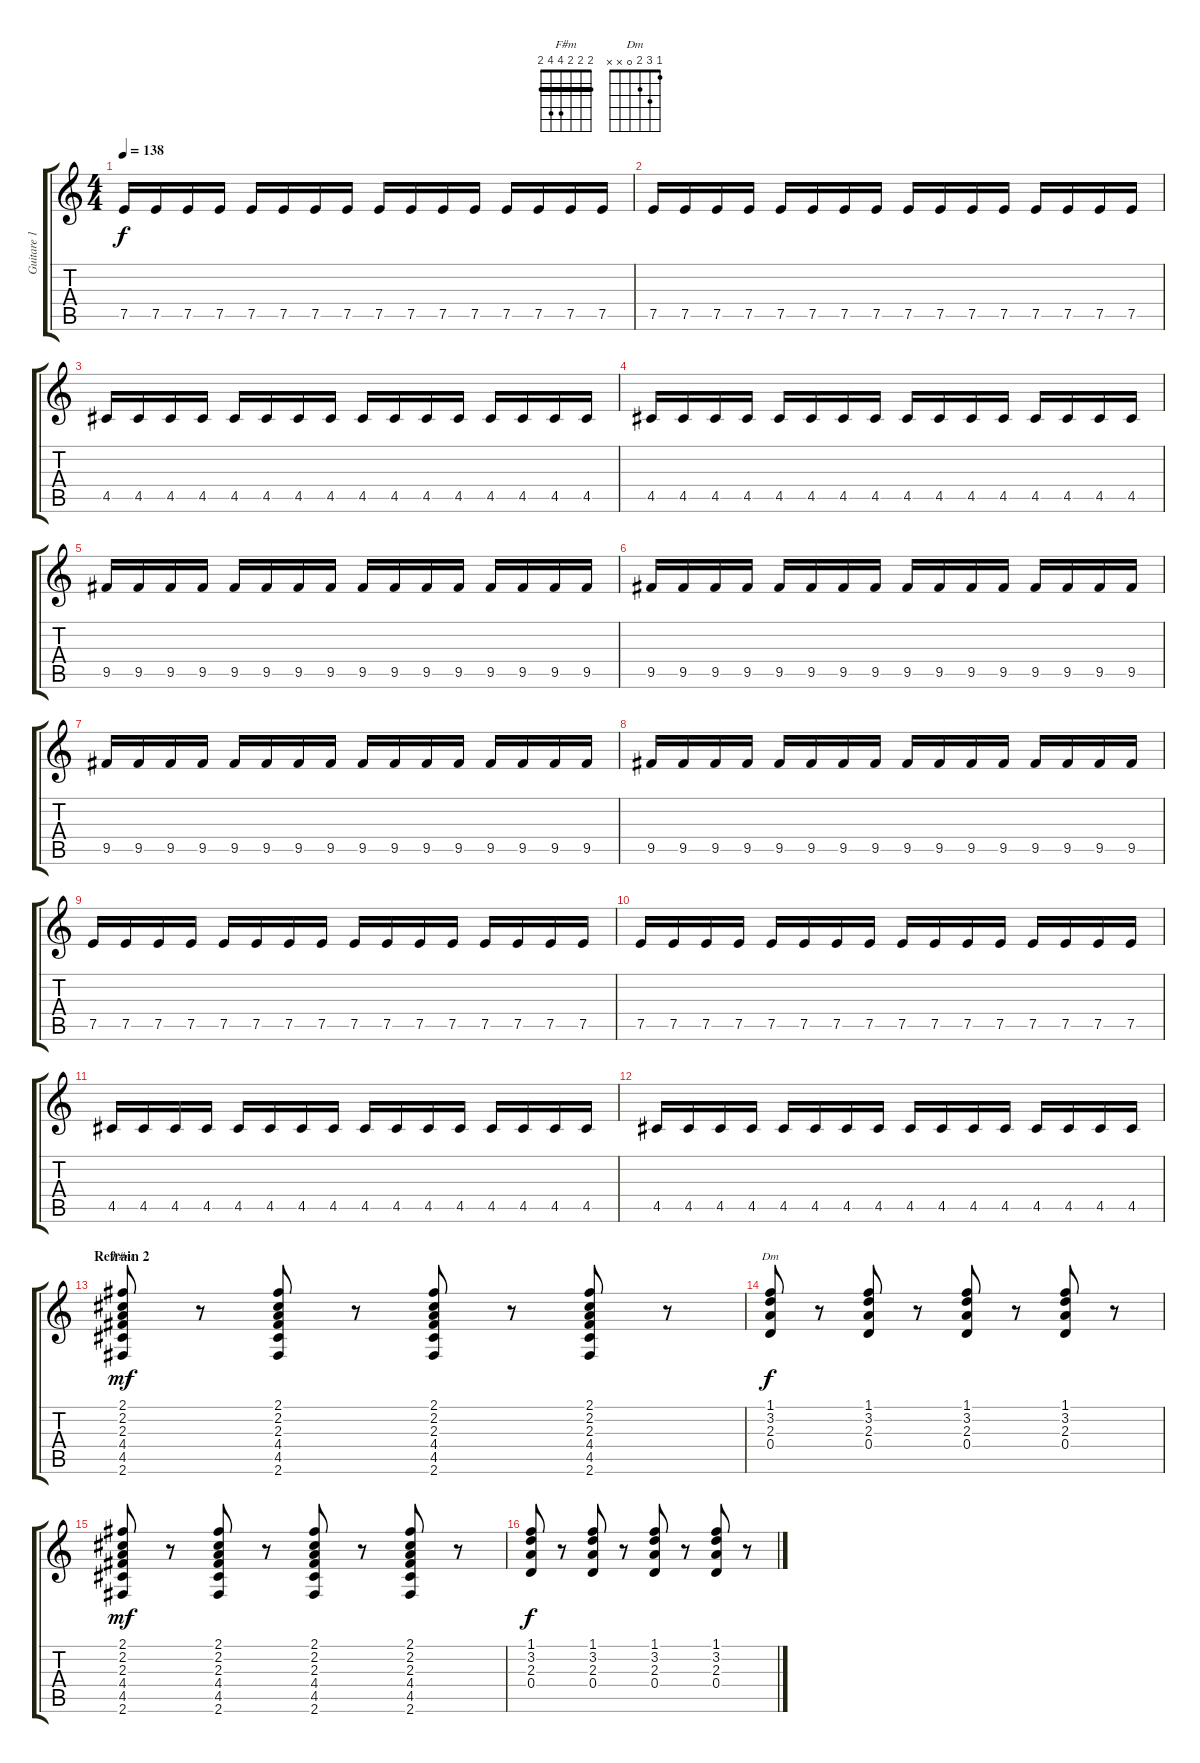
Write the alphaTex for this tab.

\track ("Guitare 1" "Guitare 1") {instrument electricguitarclean}
\staff {score tabs}
\tuning (E4 B3 G3 D3 A2 E2) {hide}
\chord ("F#m" 2 2 2 4 4 2) {barre 2}
\chord ("Dm" 1 3 2 0 x x)
\ts (4 4)
\tempo 138
\clef g2
\ks c
7.5.16{dy f} 7.5.16 7.5.16 7.5.16 7.5.16 7.5.16 7.5.16 7.5.16 7.5.16 7.5.16 7.5.16 7.5.16 7.5.16 7.5.16 7.5.16 7.5.16 |
7.5.16 7.5.16 7.5.16 7.5.16 7.5.16 7.5.16 7.5.16 7.5.16 7.5.16 7.5.16 7.5.16 7.5.16 7.5.16 7.5.16 7.5.16 7.5.16 |
4.5.16 4.5.16 4.5.16 4.5.16 4.5.16 4.5.16 4.5.16 4.5.16 4.5.16 4.5.16 4.5.16 4.5.16 4.5.16 4.5.16 4.5.16 4.5.16 |
4.5.16 4.5.16 4.5.16 4.5.16 4.5.16 4.5.16 4.5.16 4.5.16 4.5.16 4.5.16 4.5.16 4.5.16 4.5.16 4.5.16 4.5.16 4.5.16 |
9.5.16 9.5.16 9.5.16 9.5.16 9.5.16 9.5.16 9.5.16 9.5.16 9.5.16 9.5.16 9.5.16 9.5.16 9.5.16 9.5.16 9.5.16 9.5.16 |
9.5.16 9.5.16 9.5.16 9.5.16 9.5.16 9.5.16 9.5.16 9.5.16 9.5.16 9.5.16 9.5.16 9.5.16 9.5.16 9.5.16 9.5.16 9.5.16 |
9.5.16 9.5.16 9.5.16 9.5.16 9.5.16 9.5.16 9.5.16 9.5.16 9.5.16 9.5.16 9.5.16 9.5.16 9.5.16 9.5.16 9.5.16 9.5.16 |
9.5.16 9.5.16 9.5.16 9.5.16 9.5.16 9.5.16 9.5.16 9.5.16 9.5.16 9.5.16 9.5.16 9.5.16 9.5.16 9.5.16 9.5.16 9.5.16 |
7.5.16 7.5.16 7.5.16 7.5.16 7.5.16 7.5.16 7.5.16 7.5.16 7.5.16 7.5.16 7.5.16 7.5.16 7.5.16 7.5.16 7.5.16 7.5.16 |
7.5.16 7.5.16 7.5.16 7.5.16 7.5.16 7.5.16 7.5.16 7.5.16 7.5.16 7.5.16 7.5.16 7.5.16 7.5.16 7.5.16 7.5.16 7.5.16 |
4.5.16 4.5.16 4.5.16 4.5.16 4.5.16 4.5.16 4.5.16 4.5.16 4.5.16 4.5.16 4.5.16 4.5.16 4.5.16 4.5.16 4.5.16 4.5.16 |
4.5.16 4.5.16 4.5.16 4.5.16 4.5.16 4.5.16 4.5.16 4.5.16 4.5.16 4.5.16 4.5.16 4.5.16 4.5.16 4.5.16 4.5.16 4.5.16 |
\section ("" "Refrain 2")
(2.1 2.2 2.3 4.4 4.5 2.6).8{ch "F#m" dy mf} r.8 (2.1 2.2 2.3 4.4 4.5 2.6).8 r.8 (2.1 2.2 2.3 4.4 4.5 2.6).8 r.8 (2.1 2.2 2.3 4.4 4.5 2.6).8 r.8 |
(1.1 3.2 2.3 0.4).8{ch "Dm" dy f} r.8 (1.1 3.2 2.3 0.4).8 r.8 (1.1 3.2 2.3 0.4).8 r.8 (1.1 3.2 2.3 0.4).8 r.8 |
(2.1 2.2 2.3 4.4 4.5 2.6).8{dy mf} r.8 (2.1 2.2 2.3 4.4 4.5 2.6).8 r.8 (2.1 2.2 2.3 4.4 4.5 2.6).8 r.8 (2.1 2.2 2.3 4.4 4.5 2.6).8 r.8 |
(1.1 3.2 2.3 0.4).8{dy f} r.8 (1.1 3.2 2.3 0.4).8 r.8 (1.1 3.2 2.3 0.4).8 r.8 (1.1 3.2 2.3 0.4).8 r.8
